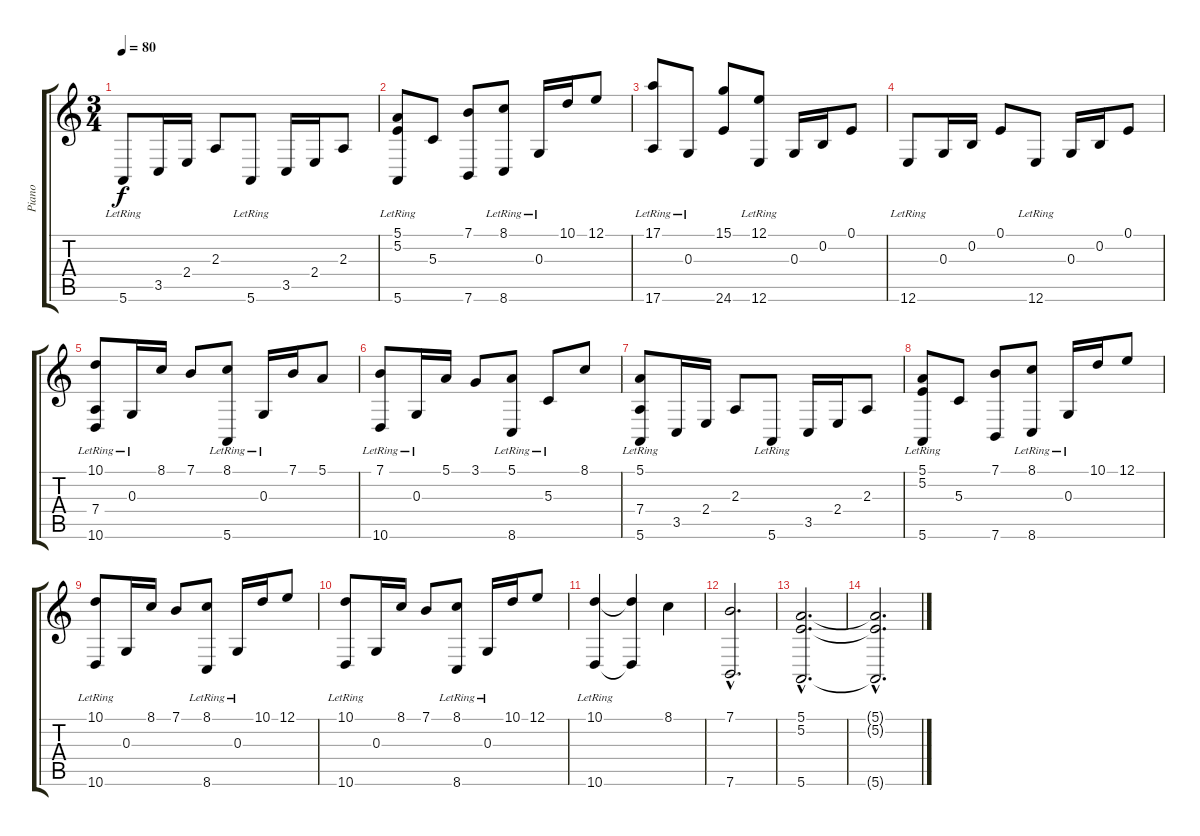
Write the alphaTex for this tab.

\track ("Piano" "Piano") {instrument acousticgrandpiano}
\staff {score tabs}
\tuning (E4 B3 G3 D3 A2 E2) {hide}
\ts (3 4)
\tempo 80
\clef g2
\ks c
5.6{lr}.8{dy f} 3.5.16 2.4.16 2.3.8 5.6{lr}.8 3.5.16 2.4.16 2.3.8 |
(5.1{lr} 5.2 5.6{lr}).8 5.3.8 (7.1 7.6).8 (8.1{lr} 8.6{lr}).8 0.3{lr}.16 10.1.16 12.1.8 |
(17.1{lr} 17.6{lr}).8 0.3{lr}.8 (15.1 24.6).8 (12.1{lr} 12.6{lr}).8 0.3.16 0.2.16 0.1.8 |
12.6{lr}.8 0.3.16 0.2.16 0.1.8 12.6{lr}.8 0.3.16 0.2.16 0.1.8 |
(10.1{lr} 7.4 10.6{lr}).8 0.3{lr}.16 8.1.16 7.1.8 (8.1{lr} 5.6{lr}).8 0.3{lr}.16 7.1.16 5.1.8 |
(7.1{lr} 10.6{lr}).8 0.3{lr}.16 5.1.16 3.1.8 (5.1{lr} 8.6{lr}).8 5.3{lr}.8 8.1.8 |
(5.1{lr} 7.4 5.6{lr}).8 3.5.16 2.4.16 2.3.8 5.6{lr}.8 3.5.16 2.4.16 2.3.8 |
(5.1{lr} 5.2{lr} 5.6{lr}).8 5.3.8 (7.1 7.6).8 (8.1{lr} 8.6{lr}).8 0.3{lr}.16 10.1.16 12.1.8 |
(10.1{lr} 10.6{lr}).8 0.3.16 8.1.16 7.1.8 (8.1{lr} 8.6{lr}).8 0.3{lr}.16 10.1.16 12.1.8 |
(10.1{lr} 10.6{lr}).8 0.3.16 8.1.16 7.1.8 (8.1{lr} 8.6{lr}).8 0.3{lr}.16 10.1.16 12.1.8 |
(10.1{lr} 10.6{lr}).4 (10.1{t} 10.6{t}).4 8.1.4 |
(7.1{hac} 7.6{hac}).2{d} |
(5.1{hac} 5.2{hac} 5.6{hac}).2{d} |
(5.1{hac t} 5.2{hac t} 5.6{hac t}).2{d}
